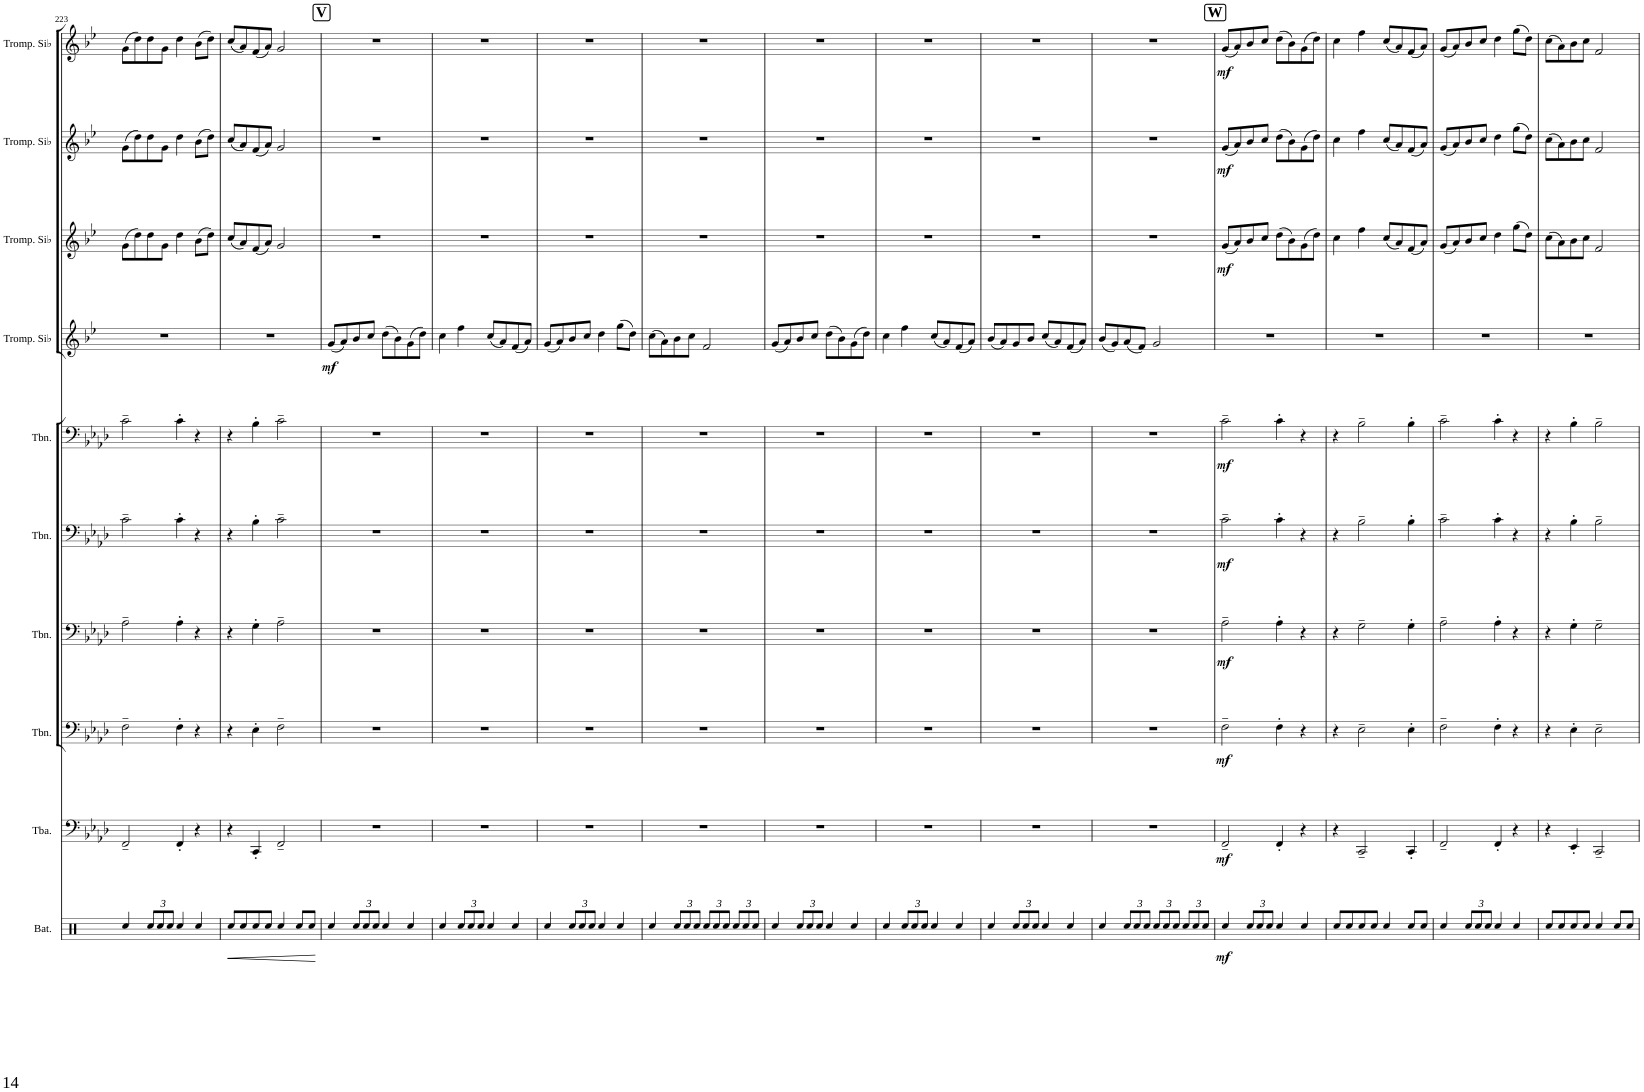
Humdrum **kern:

**kern	**dynam	**kern	**dynam	**kern	**dynam	**kern	**dynam	**kern	**dynam	**kern	**dynam	**kern	**dynam	**kern	**dynam	**kern	**dynam	**kern	**dynam
*part10	*part10	*part9	*part9	*part8	*part8	*part7	*part7	*part6	*part6	*part5	*part5	*part4	*part4	*part3	*part3	*part2	*part2	*part1	*part1
*staff10	*staff10	*staff9	*staff9	*staff8	*staff8	*staff7	*staff7	*staff6	*staff6	*staff5	*staff5	*staff4	*staff4	*staff3	*staff3	*staff2	*staff2	*staff1	*staff1
*I"Batterie	*	*I"Tuba	*	*I"Trombone	*	*I"Trombone	*	*I"Trombone	*	*I"Trombone	*	*I"Trompette en Sib	*	*I"Trompette en Sib	*	*I"Trompette en Sib	*	*I"Trompette en Sib	*
*I'Bat.	*	*I'Tba.	*	*I'Tbn.	*	*I'Tbn.	*	*I'Tbn.	*	*I'Tbn.	*	*I'Tromp. Sib	*	*I'Tromp. Sib	*	*I'Tromp. Sib	*	*I'Tromp. Sib	*
!!LO:PB:g=z
*clefX	*	*clefF4	*	*clefF4	*	*clefF4	*	*clefF4	*	*clefF4	*	*clefG2	*	*clefG2	*	*clefG2	*	*clefG2	*
*	*	*	*	*	*	*	*	*	*	*	*	*Trd1c2	*	*Trd1c2	*	*Trd1c2	*	*Trd1c2	*
*k[]	*	*k[b-e-a-d-]	*	*k[b-e-a-d-]	*	*k[b-e-a-d-]	*	*k[b-e-a-d-]	*	*k[b-e-a-d-]	*	*k[b-e-]	*	*k[b-e-]	*	*k[b-e-]	*	*k[b-e-]	*
*M2/2	*	*M2/2	*	*M2/2	*	*M2/2	*	*M2/2	*	*M2/2	*	*M2/2	*	*M2/2	*	*M2/2	*	*M2/2	*
*met(c|)	*	*met(c|)	*	*met(c|)	*	*met(c|)	*	*met(c|)	*	*met(c|)	*	*met(c|)	*	*met(c|)	*	*met(c|)	*	*met(c|)	*
=223	=223	=223	=223	=223	=223	=223	=223	=223	=223	=223	=223	=223	=223	=223	=223	=223	=223	=223	=223
4Rcc/	.	2FF~/	.	2F~\	.	2A-~\	.	2c~\	.	2c~\	.	1r	.	(8g\L	.	(8g\L	.	(8g\L	.
.	.	.	.	.	.	.	.	.	.	.	.	.	.	8dd\)	.	8dd\)	.	8dd\)	.
*Xbrackettup	*	*	*	*	*	*	*	*	*	*	*	*	*	*	*	*	*	*	*
12Rcc/L	.	.	.	.	.	.	.	.	.	.	.	.	.	8dd\	.	8dd\	.	8dd\	.
12Rcc/	.	.	.	.	.	.	.	.	.	.	.	.	.	.	.	.	.	.	.
.	.	.	.	.	.	.	.	.	.	.	.	.	.	8g\J	.	8g\J	.	8g\J	.
12Rcc/J	.	.	.	.	.	.	.	.	.	.	.	.	.	.	.	.	.	.	.
4Rcc/	.	4FF'/	.	4F'\	.	4A-'\	.	4c'\	.	4c'\	.	.	.	4dd\	.	4dd\	.	4dd\	.
4Rcc/	.	4r	.	4r	.	4r	.	4r	.	4r	.	.	.	(8b-\L	.	(8b-\L	.	(8b-\L	.
.	.	.	.	.	.	.	.	.	.	.	.	.	.	8dd\J)	.	8dd\J)	.	8dd\J)	.
=224	=224	=224	=224	=224	=224	=224	=224	=224	=224	=224	=224	=224	=224	=224	=224	=224	=224	=224	=224
!	!LO:HP:b	!	!	!	!	!	!	!	!	!	!	!	!	!	!	!	!	!	!
8Rcc/L	<	4r	.	4r	.	4r	.	4r	.	4r	.	1r	.	(8cc/L	.	(8cc/L	.	(8cc/L	.
8Rcc/	.	.	.	.	.	.	.	.	.	.	.	.	.	8a/)	.	8a/)	.	8a/)	.
8Rcc/	.	4CC'/	.	4E-'\	.	4G'\	.	4B-'\	.	4B-'\	.	.	.	(8f/	.	(8f/	.	(8f/	.
8Rcc/J	.	.	.	.	.	.	.	.	.	.	.	.	.	8a/J)	.	8a/J)	.	8a/J)	.
4Rcc/	.	2FF~/	.	2F~\	.	2A-~\	.	2c~\	.	2c~\	.	.	.	2g/	.	2g/	.	2g/	.
8Rcc/L	.	.	.	.	.	.	.	.	.	.	.	.	.	.	.	.	.	.	.
8Rcc/J	.	.	.	.	.	.	.	.	.	.	.	.	.	.	.	.	.	.	.
.	[	.	.	.	.	.	.	.	.	.	.	.	.	.	.	.	.	.	.
!!LO:REH:place=s1:a:B:cj:fs=14:t=V
=225	=225	=225	=225	=225	=225	=225	=225	=225	=225	=225	=225	=225	=225	=225	=225	=225	=225	=225	=225
!	!	!	!	!	!	!	!	!	!	!	!	!	!LO:DY:b	!	!	!	!	!	!
4Rcc/	.	1r	.	1r	.	1r	.	1r	.	1r	.	(8g/L	mf	1r	.	1r	.	1r	.
.	.	.	.	.	.	.	.	.	.	.	.	8a/)	.	.	.	.	.	.	.
12Rcc/L	.	.	.	.	.	.	.	.	.	.	.	8b-/	.	.	.	.	.	.	.
12Rcc/	.	.	.	.	.	.	.	.	.	.	.	.	.	.	.	.	.	.	.
.	.	.	.	.	.	.	.	.	.	.	.	8cc/J	.	.	.	.	.	.	.
12Rcc/J	.	.	.	.	.	.	.	.	.	.	.	.	.	.	.	.	.	.	.
4Rcc/	.	.	.	.	.	.	.	.	.	.	.	(8dd\L	.	.	.	.	.	.	.
.	.	.	.	.	.	.	.	.	.	.	.	8b-\)	.	.	.	.	.	.	.
4Rcc/	.	.	.	.	.	.	.	.	.	.	.	(8g\	.	.	.	.	.	.	.
.	.	.	.	.	.	.	.	.	.	.	.	8dd\J)	.	.	.	.	.	.	.
=226	=226	=226	=226	=226	=226	=226	=226	=226	=226	=226	=226	=226	=226	=226	=226	=226	=226	=226	=226
4Rcc/	.	1r	.	1r	.	1r	.	1r	.	1r	.	4cc\	.	1r	.	1r	.	1r	.
12Rcc/L	.	.	.	.	.	.	.	.	.	.	.	4ff\	.	.	.	.	.	.	.
12Rcc/	.	.	.	.	.	.	.	.	.	.	.	.	.	.	.	.	.	.	.
12Rcc/J	.	.	.	.	.	.	.	.	.	.	.	.	.	.	.	.	.	.	.
4Rcc/	.	.	.	.	.	.	.	.	.	.	.	(8cc/L	.	.	.	.	.	.	.
.	.	.	.	.	.	.	.	.	.	.	.	8a/)	.	.	.	.	.	.	.
4Rcc/	.	.	.	.	.	.	.	.	.	.	.	(8f/	.	.	.	.	.	.	.
.	.	.	.	.	.	.	.	.	.	.	.	8a/J)	.	.	.	.	.	.	.
=227	=227	=227	=227	=227	=227	=227	=227	=227	=227	=227	=227	=227	=227	=227	=227	=227	=227	=227	=227
4Rcc/	.	1r	.	1r	.	1r	.	1r	.	1r	.	(8g/L	.	1r	.	1r	.	1r	.
.	.	.	.	.	.	.	.	.	.	.	.	8a/)	.	.	.	.	.	.	.
12Rcc/L	.	.	.	.	.	.	.	.	.	.	.	8b-/	.	.	.	.	.	.	.
12Rcc/	.	.	.	.	.	.	.	.	.	.	.	.	.	.	.	.	.	.	.
.	.	.	.	.	.	.	.	.	.	.	.	8cc/J	.	.	.	.	.	.	.
12Rcc/J	.	.	.	.	.	.	.	.	.	.	.	.	.	.	.	.	.	.	.
4Rcc/	.	.	.	.	.	.	.	.	.	.	.	4dd\	.	.	.	.	.	.	.
4Rcc/	.	.	.	.	.	.	.	.	.	.	.	(8gg\L	.	.	.	.	.	.	.
.	.	.	.	.	.	.	.	.	.	.	.	8dd\J)	.	.	.	.	.	.	.
=228	=228	=228	=228	=228	=228	=228	=228	=228	=228	=228	=228	=228	=228	=228	=228	=228	=228	=228	=228
4Rcc/	.	1r	.	1r	.	1r	.	1r	.	1r	.	(8cc\L	.	1r	.	1r	.	1r	.
.	.	.	.	.	.	.	.	.	.	.	.	8a\)	.	.	.	.	.	.	.
12Rcc/L	.	.	.	.	.	.	.	.	.	.	.	8b-\	.	.	.	.	.	.	.
12Rcc/	.	.	.	.	.	.	.	.	.	.	.	.	.	.	.	.	.	.	.
.	.	.	.	.	.	.	.	.	.	.	.	8cc\J	.	.	.	.	.	.	.
12Rcc/J	.	.	.	.	.	.	.	.	.	.	.	.	.	.	.	.	.	.	.
12Rcc/L	.	.	.	.	.	.	.	.	.	.	.	2f/	.	.	.	.	.	.	.
12Rcc/	.	.	.	.	.	.	.	.	.	.	.	.	.	.	.	.	.	.	.
12Rcc/J	.	.	.	.	.	.	.	.	.	.	.	.	.	.	.	.	.	.	.
12Rcc/L	.	.	.	.	.	.	.	.	.	.	.	.	.	.	.	.	.	.	.
12Rcc/	.	.	.	.	.	.	.	.	.	.	.	.	.	.	.	.	.	.	.
12Rcc/J	.	.	.	.	.	.	.	.	.	.	.	.	.	.	.	.	.	.	.
=229	=229	=229	=229	=229	=229	=229	=229	=229	=229	=229	=229	=229	=229	=229	=229	=229	=229	=229	=229
4Rcc/	.	1r	.	1r	.	1r	.	1r	.	1r	.	(8g/L	.	1r	.	1r	.	1r	.
.	.	.	.	.	.	.	.	.	.	.	.	8a/)	.	.	.	.	.	.	.
12Rcc/L	.	.	.	.	.	.	.	.	.	.	.	8b-/	.	.	.	.	.	.	.
12Rcc/	.	.	.	.	.	.	.	.	.	.	.	.	.	.	.	.	.	.	.
.	.	.	.	.	.	.	.	.	.	.	.	8cc/J	.	.	.	.	.	.	.
12Rcc/J	.	.	.	.	.	.	.	.	.	.	.	.	.	.	.	.	.	.	.
4Rcc/	.	.	.	.	.	.	.	.	.	.	.	(8dd\L	.	.	.	.	.	.	.
.	.	.	.	.	.	.	.	.	.	.	.	8b-\)	.	.	.	.	.	.	.
4Rcc/	.	.	.	.	.	.	.	.	.	.	.	(8g\	.	.	.	.	.	.	.
.	.	.	.	.	.	.	.	.	.	.	.	8dd\J)	.	.	.	.	.	.	.
=230	=230	=230	=230	=230	=230	=230	=230	=230	=230	=230	=230	=230	=230	=230	=230	=230	=230	=230	=230
4Rcc/	.	1r	.	1r	.	1r	.	1r	.	1r	.	4cc\	.	1r	.	1r	.	1r	.
12Rcc/L	.	.	.	.	.	.	.	.	.	.	.	4ff\	.	.	.	.	.	.	.
12Rcc/	.	.	.	.	.	.	.	.	.	.	.	.	.	.	.	.	.	.	.
12Rcc/J	.	.	.	.	.	.	.	.	.	.	.	.	.	.	.	.	.	.	.
4Rcc/	.	.	.	.	.	.	.	.	.	.	.	(8cc/L	.	.	.	.	.	.	.
.	.	.	.	.	.	.	.	.	.	.	.	8a/)	.	.	.	.	.	.	.
4Rcc/	.	.	.	.	.	.	.	.	.	.	.	(8f/	.	.	.	.	.	.	.
.	.	.	.	.	.	.	.	.	.	.	.	8a/J)	.	.	.	.	.	.	.
=231	=231	=231	=231	=231	=231	=231	=231	=231	=231	=231	=231	=231	=231	=231	=231	=231	=231	=231	=231
4Rcc/	.	1r	.	1r	.	1r	.	1r	.	1r	.	(8b-/L	.	1r	.	1r	.	1r	.
.	.	.	.	.	.	.	.	.	.	.	.	8a/)	.	.	.	.	.	.	.
12Rcc/L	.	.	.	.	.	.	.	.	.	.	.	8g/	.	.	.	.	.	.	.
12Rcc/	.	.	.	.	.	.	.	.	.	.	.	.	.	.	.	.	.	.	.
.	.	.	.	.	.	.	.	.	.	.	.	8b-/J	.	.	.	.	.	.	.
12Rcc/J	.	.	.	.	.	.	.	.	.	.	.	.	.	.	.	.	.	.	.
4Rcc/	.	.	.	.	.	.	.	.	.	.	.	(8cc/L	.	.	.	.	.	.	.
.	.	.	.	.	.	.	.	.	.	.	.	8a/)	.	.	.	.	.	.	.
4Rcc/	.	.	.	.	.	.	.	.	.	.	.	(8f/	.	.	.	.	.	.	.
.	.	.	.	.	.	.	.	.	.	.	.	8a/J)	.	.	.	.	.	.	.
=232	=232	=232	=232	=232	=232	=232	=232	=232	=232	=232	=232	=232	=232	=232	=232	=232	=232	=232	=232
4Rcc/	.	1r	.	1r	.	1r	.	1r	.	1r	.	(8b-/L	.	1r	.	1r	.	1r	.
.	.	.	.	.	.	.	.	.	.	.	.	8g/)	.	.	.	.	.	.	.
12Rcc/L	.	.	.	.	.	.	.	.	.	.	.	(8a/	.	.	.	.	.	.	.
12Rcc/	.	.	.	.	.	.	.	.	.	.	.	.	.	.	.	.	.	.	.
.	.	.	.	.	.	.	.	.	.	.	.	8f/J)	.	.	.	.	.	.	.
12Rcc/J	.	.	.	.	.	.	.	.	.	.	.	.	.	.	.	.	.	.	.
12Rcc/L	.	.	.	.	.	.	.	.	.	.	.	2g/	.	.	.	.	.	.	.
12Rcc/	.	.	.	.	.	.	.	.	.	.	.	.	.	.	.	.	.	.	.
12Rcc/J	.	.	.	.	.	.	.	.	.	.	.	.	.	.	.	.	.	.	.
12Rcc/L	.	.	.	.	.	.	.	.	.	.	.	.	.	.	.	.	.	.	.
12Rcc/	.	.	.	.	.	.	.	.	.	.	.	.	.	.	.	.	.	.	.
12Rcc/J	.	.	.	.	.	.	.	.	.	.	.	.	.	.	.	.	.	.	.
!!LO:REH:place=s1:a:B:cj:fs=14:t=W
=233	=233	=233	=233	=233	=233	=233	=233	=233	=233	=233	=233	=233	=233	=233	=233	=233	=233	=233	=233
!	!LO:DY:b	!	!LO:DY:b	!	!LO:DY:b	!	!LO:DY:b	!	!LO:DY:b	!	!LO:DY:b	!	!	!	!LO:DY:b	!	!LO:DY:b	!	!LO:DY:b
4Rcc/	mf	2FF~/	mf	2F~\	mf	2A-~\	mf	2c~\	mf	2c~\	mf	1r	.	(8g/L	mf	(8g/L	mf	(8g/L	mf
.	.	.	.	.	.	.	.	.	.	.	.	.	.	8a/)	.	8a/)	.	8a/)	.
12Rcc/L	.	.	.	.	.	.	.	.	.	.	.	.	.	8b-/	.	8b-/	.	8b-/	.
12Rcc/	.	.	.	.	.	.	.	.	.	.	.	.	.	.	.	.	.	.	.
.	.	.	.	.	.	.	.	.	.	.	.	.	.	8cc/J	.	8cc/J	.	8cc/J	.
12Rcc/J	.	.	.	.	.	.	.	.	.	.	.	.	.	.	.	.	.	.	.
4Rcc/	.	4FF'/	.	4F'\	.	4A-'\	.	4c'\	.	4c'\	.	.	.	(8dd\L	.	(8dd\L	.	(8dd\L	.
.	.	.	.	.	.	.	.	.	.	.	.	.	.	8b-\)	.	8b-\)	.	8b-\)	.
4Rcc/	.	4r	.	4r	.	4r	.	4r	.	4r	.	.	.	(8g\	.	(8g\	.	(8g\	.
.	.	.	.	.	.	.	.	.	.	.	.	.	.	8dd\J)	.	8dd\J)	.	8dd\J)	.
=234	=234	=234	=234	=234	=234	=234	=234	=234	=234	=234	=234	=234	=234	=234	=234	=234	=234	=234	=234
8Rcc/L	.	4r	.	4r	.	4r	.	4r	.	4r	.	1r	.	4cc\	.	4cc\	.	4cc\	.
8Rcc/	.	.	.	.	.	.	.	.	.	.	.	.	.	.	.	.	.	.	.
8Rcc/	.	2CC~/	.	2E-~\	.	2G~\	.	2B-~\	.	2B-~\	.	.	.	4ff\	.	4ff\	.	4ff\	.
8Rcc/J	.	.	.	.	.	.	.	.	.	.	.	.	.	.	.	.	.	.	.
4Rcc/	.	.	.	.	.	.	.	.	.	.	.	.	.	(8cc/L	.	(8cc/L	.	(8cc/L	.
.	.	.	.	.	.	.	.	.	.	.	.	.	.	8a/)	.	8a/)	.	8a/)	.
8Rcc/L	.	4CC'/	.	4E-'\	.	4G'\	.	4B-'\	.	4B-'\	.	.	.	(8f/	.	(8f/	.	(8f/	.
8Rcc/J	.	.	.	.	.	.	.	.	.	.	.	.	.	8a/J)	.	8a/J)	.	8a/J)	.
=235	=235	=235	=235	=235	=235	=235	=235	=235	=235	=235	=235	=235	=235	=235	=235	=235	=235	=235	=235
4Rcc/	.	2FF~/	.	2F~\	.	2A-~\	.	2c~\	.	2c~\	.	1r	.	(8g/L	.	(8g/L	.	(8g/L	.
.	.	.	.	.	.	.	.	.	.	.	.	.	.	8a/)	.	8a/)	.	8a/)	.
12Rcc/L	.	.	.	.	.	.	.	.	.	.	.	.	.	8b-/	.	8b-/	.	8b-/	.
12Rcc/	.	.	.	.	.	.	.	.	.	.	.	.	.	.	.	.	.	.	.
.	.	.	.	.	.	.	.	.	.	.	.	.	.	8cc/J	.	8cc/J	.	8cc/J	.
12Rcc/J	.	.	.	.	.	.	.	.	.	.	.	.	.	.	.	.	.	.	.
4Rcc/	.	4FF'/	.	4F'\	.	4A-'\	.	4c'\	.	4c'\	.	.	.	4dd\	.	4dd\	.	4dd\	.
4Rcc/	.	4r	.	4r	.	4r	.	4r	.	4r	.	.	.	(8gg\L	.	(8gg\L	.	(8gg\L	.
.	.	.	.	.	.	.	.	.	.	.	.	.	.	8dd\J)	.	8dd\J)	.	8dd\J)	.
=236	=236	=236	=236	=236	=236	=236	=236	=236	=236	=236	=236	=236	=236	=236	=236	=236	=236	=236	=236
8Rcc/L	.	4r	.	4r	.	4r	.	4r	.	4r	.	1r	.	(8cc\L	.	(8cc\L	.	(8cc\L	.
8Rcc/	.	.	.	.	.	.	.	.	.	.	.	.	.	8a\)	.	8a\)	.	8a\)	.
8Rcc/	.	4EE-'/	.	4E-'\	.	4G'\	.	4B-'\	.	4B-'\	.	.	.	8b-\	.	8b-\	.	8b-\	.
8Rcc/J	.	.	.	.	.	.	.	.	.	.	.	.	.	8cc\J	.	8cc\J	.	8cc\J	.
4Rcc/	.	2CC~/	.	2E-~\	.	2G~\	.	2B-~\	.	2B-~\	.	.	.	2f/	.	2f/	.	2f/	.
8Rcc/L	.	.	.	.	.	.	.	.	.	.	.	.	.	.	.	.	.	.	.
8Rcc/J	.	.	.	.	.	.	.	.	.	.	.	.	.	.	.	.	.	.	.
=	=	=	=	=	=	=	=	=	=	=	=	=	=	=	=	=	=	=	=
*-	*-	*-	*-	*-	*-	*-	*-	*-	*-	*-	*-	*-	*-	*-	*-	*-	*-	*-	*-
